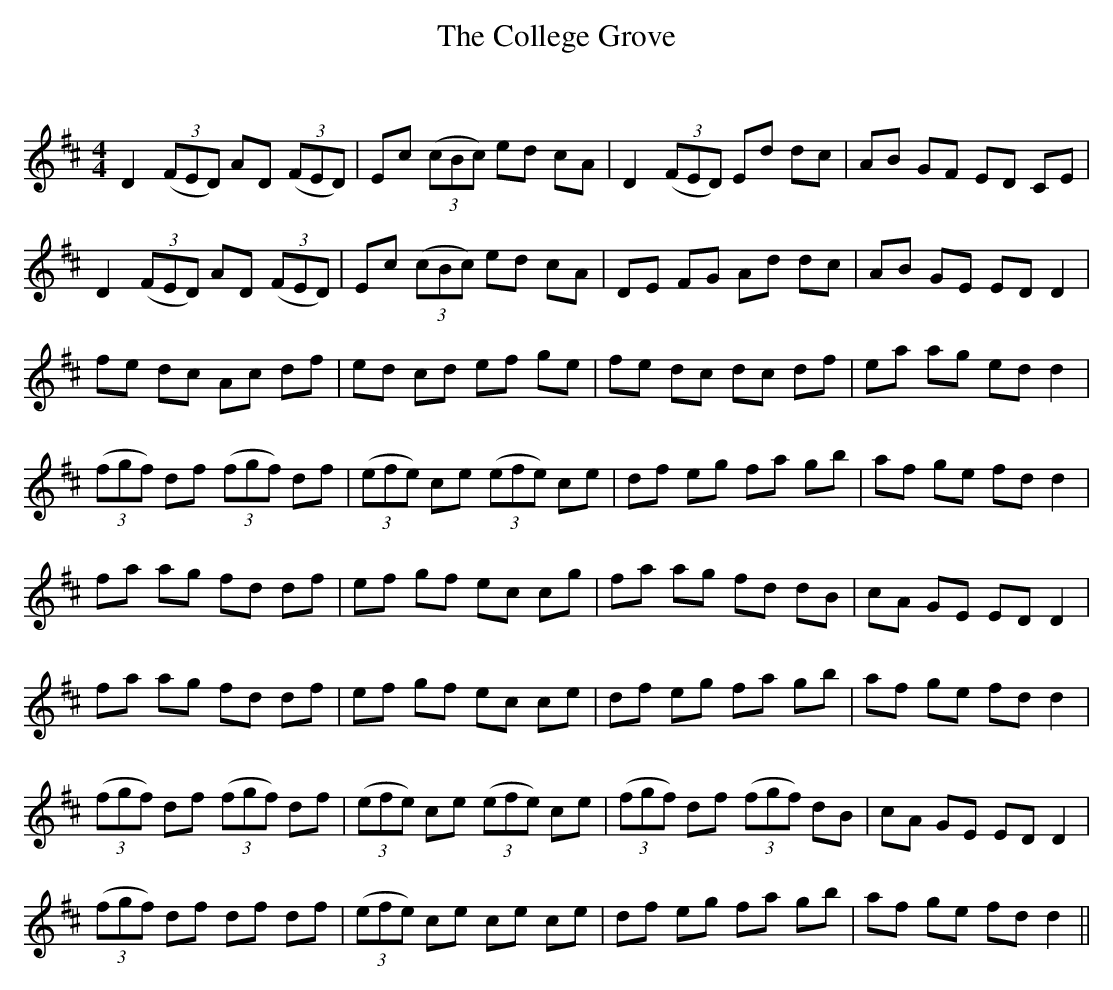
X:1
T: The College Grove
C:
Q: 232
K:D
M:4/4
L:1/8
D2 ((3FED) AD ((3FED)|Ec ((3cBc) ed cA|D2 ((3FED) Ed dc|AB GF ED CE|
D2 ((3FED) AD ((3FED)|Ec ((3cBc) ed cA|DE FG Ad dc|AB GE ED D2|
fe dc Ac df|ed cd ef ge|fe dc dc df|ea ag ed d2|
((3fgf) df ((3fgf) df|((3efe) ce ((3efe) ce|df eg fa gb|af ge fd d2|
fa ag fd df|ef gf ec cg|fa ag fd dB|cA GE ED D2|
fa ag fd df|ef gf ec ce|df eg fa gb|af ge fd d2|
((3fgf) df ((3fgf) df|((3efe) ce ((3efe) ce|((3fgf) df ((3fgf) dB|cA GE ED D2|
((3fgf) df df df|((3efe) ce ce ce|df eg fa gb|af ge fd d2||
